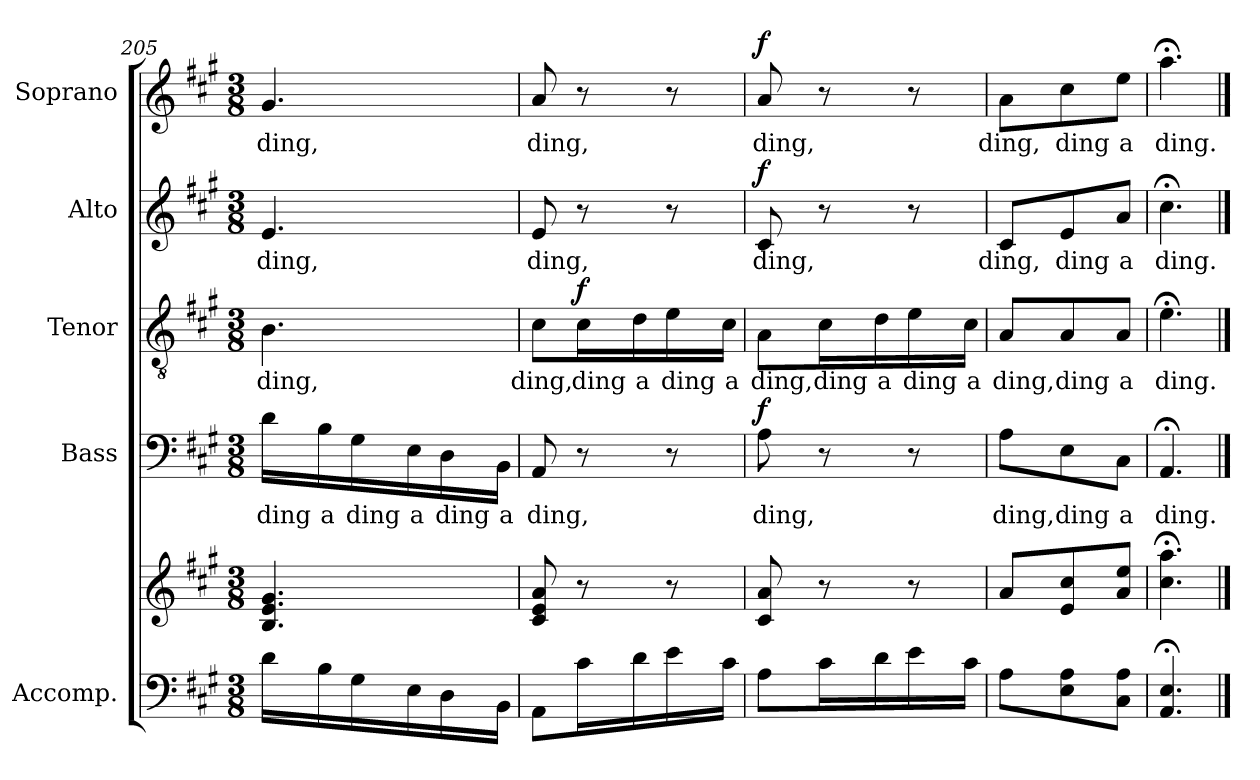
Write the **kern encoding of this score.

**kern	**kern	**kern	**text	**dynam	**kern	**text	**dynam	**kern	**text	**dynam	**kern	**text	**dynam
*part5	*part5	*part4	*part4	*part4	*part3	*part3	*part3	*part2	*part2	*part2	*part1	*part1	*part1
*staff6	*staff5	*staff4	*staff4	*staff4	*staff3	*staff3	*staff3	*staff2	*staff2	*staff2	*staff1	*staff1	*staff1
*I"Accomp.	*	*I"Bass	*	*	*I"Tenor	*	*	*I"Alto	*	*	*I"Soprano	*	*
*	*	*I'B	*	*	*I'T	*	*	*I'A	*	*	*I'S	*	*
!!LO:LB:g=z
*clefF4	*clefG2	*clefF4	*	*	*clefGv2	*	*	*clefG2	*	*	*clefG2	*	*
*k[f#c#g#]	*k[f#c#g#]	*k[f#c#g#]	*	*	*k[f#c#g#]	*	*	*k[f#c#g#]	*	*	*k[f#c#g#]	*	*
*A:	*A:	*A:	*	*	*A:	*	*	*A:	*	*	*A:	*	*
*M3/8	*M3/8	*M3/8	*	*	*M3/8	*	*	*M3/8	*	*	*M3/8	*	*
=205	=205	=205	=205	=205	=205	=205	=205	=205	=205	=205	=205	=205	=205
!	!	!	!LO:LY:b	!	!	!LO:LY:b	!	!	!LO:LY:b	!	!	!LO:LY:b	!
16dLL	4.B 4.e 4.g#	16d\LL	ding	.	4.B	ding,	.	4.e	ding,	.	4.g#	ding,	.
!	!	!	!LO:LY:b	!	!	!	!	!	!	!	!	!	!
16B	.	16B\	a	.	.	.	.	.	.	.	.	.	.
!	!	!	!LO:LY:b	!	!	!	!	!	!	!	!	!	!
16G#	.	16G#\	ding	.	.	.	.	.	.	.	.	.	.
!	!	!	!LO:LY:b	!	!	!	!	!	!	!	!	!	!
16E	.	16E\	a	.	.	.	.	.	.	.	.	.	.
!	!	!	!LO:LY:b	!	!	!	!	!	!	!	!	!	!
16D	.	16D\	ding	.	.	.	.	.	.	.	.	.	.
!	!	!	!LO:LY:b	!	!	!	!	!	!	!	!	!	!
16BBJJ	.	16BB\JJ	a	.	.	.	.	.	.	.	.	.	.
=206	=206	=206	=206	=206	=206	=206	=206	=206	=206	=206	=206	=206	=206
!	!	!	!LO:LY:b	!	!	!LO:LY:b	!	!	!LO:LY:b	!	!	!LO:LY:b	!
8AAL	8c# 8e 8a	8AA	ding,	.	8c#\L	ding,	.	8e	ding,	.	8a	ding,	.
!	!	!	!	!	!	!LO:LY:b	!LO:DY:b	!	!	!	!	!	!
16c#L	8r	8r	.	.	16c#\L	ding	f	8r	.	.	8r	.	.
!	!	!	!	!	!	!LO:LY:b	!	!	!	!	!	!	!
16d	.	.	.	.	16d\	a	.	.	.	.	.	.	.
!	!	!	!	!	!	!LO:LY:b	!	!	!	!	!	!	!
16e	8r	8r	.	.	16e\	ding	.	8r	.	.	8r	.	.
!	!	!	!	!	!	!LO:LY:b	!	!	!	!	!	!	!
16c#JJ	.	.	.	.	16c#\JJ	a	.	.	.	.	.	.	.
=207	=207	=207	=207	=207	=207	=207	=207	=207	=207	=207	=207	=207	=207
!	!	!	!LO:LY:b	!LO:DY:b	!	!LO:LY:b	!	!	!LO:LY:b	!LO:DY:b	!	!LO:LY:b	!LO:DY:b
8AL	8c# 8a	8A	ding,	f	8A\L	ding,	.	8c#	ding,	f	8a	ding,	f
!	!	!	!	!	!	!LO:LY:b	!	!	!	!	!	!	!
16c#L	8r	8r	.	.	16c#\L	ding	.	8r	.	.	8r	.	.
!	!	!	!	!	!	!LO:LY:b	!	!	!	!	!	!	!
16d	.	.	.	.	16d\	a	.	.	.	.	.	.	.
!	!	!	!	!	!	!LO:LY:b	!	!	!	!	!	!	!
16e	8r	8r	.	.	16e\	ding	.	8r	.	.	8r	.	.
!	!	!	!	!	!	!LO:LY:b	!	!	!	!	!	!	!
16c#JJ	.	.	.	.	16c#\JJ	a	.	.	.	.	.	.	.
=208	=208	=208	=208	=208	=208	=208	=208	=208	=208	=208	=208	=208	=208
!	!	!	!LO:LY:b	!	!	!LO:LY:b	!	!	!LO:LY:b	!	!	!LO:LY:b	!
8AL	8aL	8A\L	ding,	.	8A/L	ding,	.	8c#/L	ding,	.	8a\L	ding,	.
!	!	!	!LO:LY:b	!	!	!LO:LY:b	!	!	!LO:LY:b	!	!	!LO:LY:b	!
8E 8A	8e 8cc#	8E\	ding	.	8A/	ding	.	8e/	ding	.	8cc#\	ding	.
!	!	!	!LO:LY:b	!	!	!LO:LY:b	!	!	!LO:LY:b	!	!	!LO:LY:b	!
8C# 8AJ	8a 8eeJ	8C#\J	a	.	8A/J	a	.	8a/J	a	.	8ee\J	a	.
=209	=209	=209	=209	=209	=209	=209	=209	=209	=209	=209	=209	=209	=209
!	!	!	!LO:LY:b	!	!	!LO:LY:b	!	!	!LO:LY:b	!	!	!LO:LY:b	!
4.AA;< 4.E;<	4.cc#;< 4.aa;<	4.AA;<	ding.	.	4.e;<	ding.	.	4.cc#;<	ding.	.	4.aa;<	ding.	.
==	==	==	==	==	==	==	==	==	==	==	==	==	==
*-	*-	*-	*-	*-	*-	*-	*-	*-	*-	*-	*-	*-	*-
